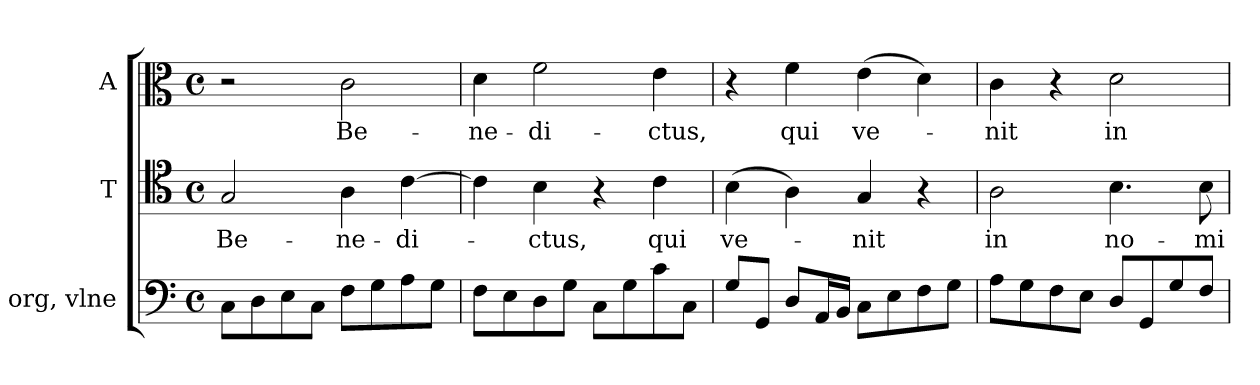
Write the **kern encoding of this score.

**kern	**kern	**text	**kern	**text	**dynam
*part3	*part2	*part2	*part1	*part1	*part1
*staff3	*staff2	*staff2	*staff1	*staff1	*staff1
*I"org, vlne	*I"T	*	*I"A	*	*
*	*I'T	*	*	*	*
*clefF4	*clefC4	*	*clefC3	*	*
*k[]	*k[]	*	*k[]	*	*
*M4/4	*M4/4	*	*M4/4	*	*
*met(c)	*met(c)	*	*met(c)	*	*
=1	=1	=1	=1	=1	=1
8CL	2G	Be-	2r	.	Larghetto
8D	.	.	.	.	.
8E	.	.	.	.	.
8CJ	.	.	.	.	.
8FL	4A	-ne-	2c	Be-	.
8G	.	.	.	.	.
8A	[4c	-di-	.	.	.
8GJ	.	.	.	.	.
=2	=2	=2	=2	=2	=2
8FL	4c]	.	4d	-ne-	.
8E	.	.	.	.	.
8D	4B	-ctus,	2f	-di-	.
8GJ	.	.	.	.	.
8CL	4r	.	.	.	.
8G	.	.	.	.	.
8c	4c	qui	4e	ctus,	.
8CJ	.	.	.	.	.
=3	=3	=3	=3	=3	=3
8GL	(4B	ve-	4r	.	.
8GGJ	.	.	.	.	.
8DL	4A)	.	4f	qui	.
16AAL	.	.	.	.	.
16BBJJ	.	.	.	.	.
8CL	4G	-nit	(4e	ve-	.
8E	.	.	.	.	.
8F	4r	.	4d)	.	.
8GJ	.	.	.	.	.
=4	=4	=4	=4	=4	=4
8AL	2A	in	4c	nit	.
8G	.	.	.	.	.
8F	.	.	4r	.	.
8EJ	.	.	.	.	.
8DL	4.B	no-	2d	in	.
8GG	.	.	.	.	.
8G	.	.	.	.	.
8FJ	8B	-mi	.	.	.
=	=	=	=	=	=
*-	*-	*-	*-	*-	*-
